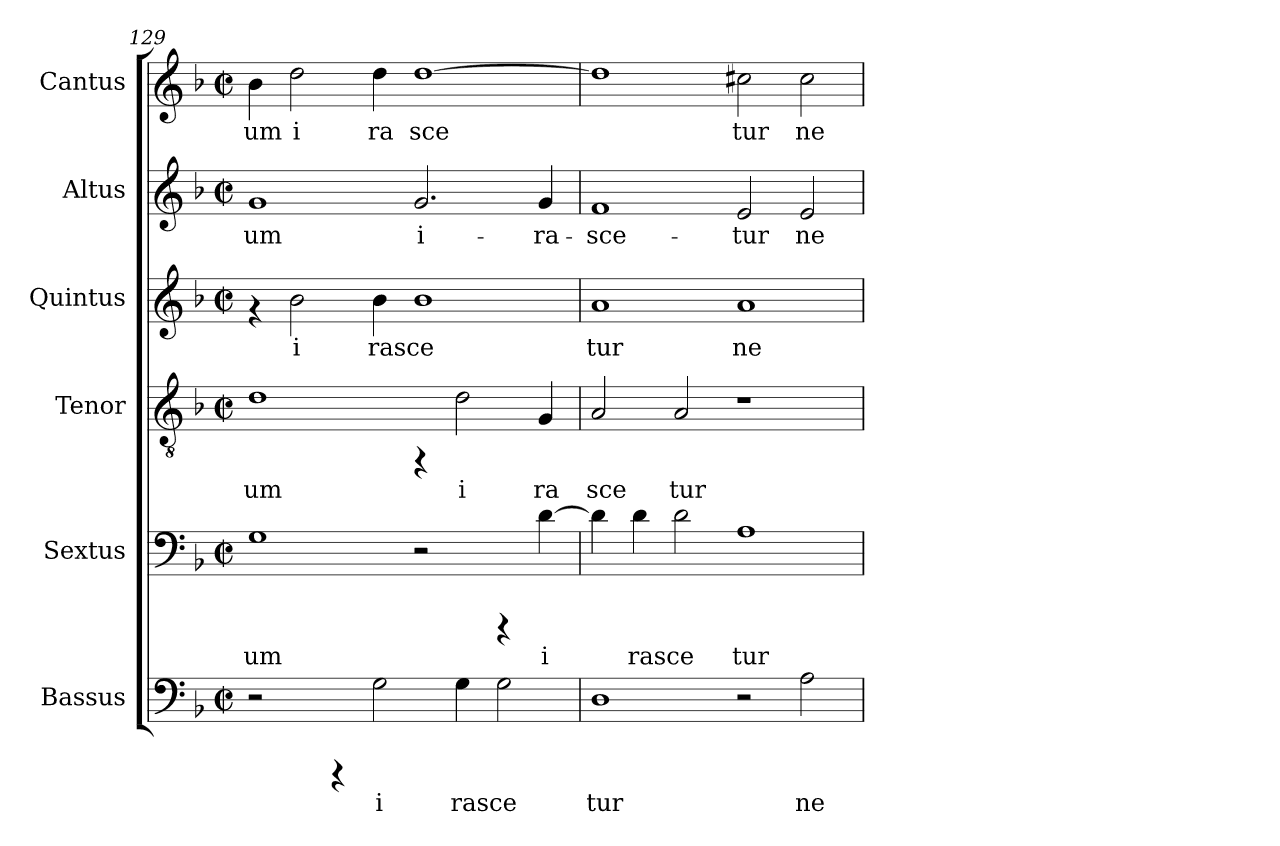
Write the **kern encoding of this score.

**kern	**text	**kern	**text	**kern	**text	**kern	**text	**kern	**text	**kern	**text
*part6	*part6	*part5	*part5	*part4	*part4	*part3	*part3	*part2	*part2	*part1	*part1
*staff6	*staff6	*staff5	*staff5	*staff4	*staff4	*staff3	*staff3	*staff2	*staff2	*staff1	*staff1
*I"Bassus	*	*I"Sextus	*	*I"Tenor	*	*I"Quintus	*	*I"Altus	*	*I"Cantus	*
*I'Bassus	*	*I'Sextus	*	*I'Tenor	*	*I'Quintus	*	*I'Altus	*	*I'Cantus	*
*clefF4	*	*clefF4	*	*clefGv2	*	*clefG2	*	*clefG2	*	*clefG2	*
*k[b-]	*	*k[b-]	*	*k[b-]	*	*k[b-]	*	*k[b-]	*	*k[b-]	*
*F:	*	*F:	*	*F:	*	*F:	*	*F:	*	*F:	*
*M2/2	*	*M2/2	*	*M2/2	*	*M2/2	*	*M2/2	*	*M2/2	*
*met(c|)	*	*met(c|)	*	*met(c|)	*	*met(c|)	*	*met(c|)	*	*met(c|)	*
=129	=129	=129	=129	=129	=129	=129	=129	=129	=129	=129	=129
!	!	!	!LO:LY:b:cj	!	!LO:LY:b:cj	!	!	!	!LO:LY:b:cj	!	!LO:LY:b:cj
2r	.	1G	-um	1d	um	4rf	.	1g	-um	4b-\	um
!	!	!	!	!	!	!	!LO:LY:b:cj	!	!	!	!LO:LY:b:cj
.	.	.	.	.	.	2b-\	i	.	.	2dd\	i
4rCCC	.	.	.	.	.	.	.	.	.	.	.
!	!LO:LY:b:cj	!	!	!	!	!	!LO:LY:b:cj	!	!	!	!LO:LY:b:cj
2G\	i	.	.	.	.	4b-\	rasce	.	.	4dd\	ra
!	!	!	!	!	!	!	!LO:LY:b:cj	!	!LO:LY:b:cj	!	!LO:LY:b:cj
.	.	2r	.	4rFF	.	1b-	.	2.g/	i-	[>1dd	sce
!	!LO:LY:b:cj	!	!	!	!LO:LY:b:cj	!	!	!	!	!	!
4G\	rasce	.	.	2d\	i	.	.	.	.	.	.
!	!LO:LY:b:cj	!	!	!	!	!	!	!	!	!	!
2G\	.	4rCCC	.	.	.	.	.	.	.	.	.
!	!	!	!LO:LY:b:cj	!	!LO:LY:b:cj	!	!	!	!LO:LY:b:cj	!	!
.	.	[>4d\	i-	4G/	ra	.	.	4g/	-ra-	.	.
=130	=130	=130	=130	=130	=130	=130	=130	=130	=130	=130	=130
!	!LO:LY:b:cj	!	!LO:LY:b:cj	!	!LO:LY:b:cj	!	!LO:LY:b:cj	!	!LO:LY:b:cj	!	!LO:LY:b:cj
1D	tur	4d\]	--	2A/	sce	1a	tur	1f	-sce-	1dd]	.
!	!	!	!LO:LY:b:cj	!	!	!	!	!	!	!	!
.	.	4d\	-rasce-	.	.	.	.	.	.	.	.
!	!	!	!LO:LY:b:cj	!	!LO:LY:b:cj	!	!	!	!	!	!
.	.	2d\	--	2A/	tur	.	.	.	.	.	.
!	!	!	!LO:LY:b:cj	!	!	!	!LO:LY:b:cj	!	!LO:LY:b:cj	!	!LO:LY:b:cj
2r	.	1A	-tur	1r	.	1a	ne	2e/	-tur	2cc#X\	tur
!	!LO:LY:b:cj	!	!	!	!	!	!	!	!LO:LY:b:cj	!	!LO:LY:b:cj
2A\	ne	.	.	.	.	.	.	2e/	ne-	2cc#\	ne
=	=	=	=	=	=	=	=	=	=	=	=
*-	*-	*-	*-	*-	*-	*-	*-	*-	*-	*-	*-
